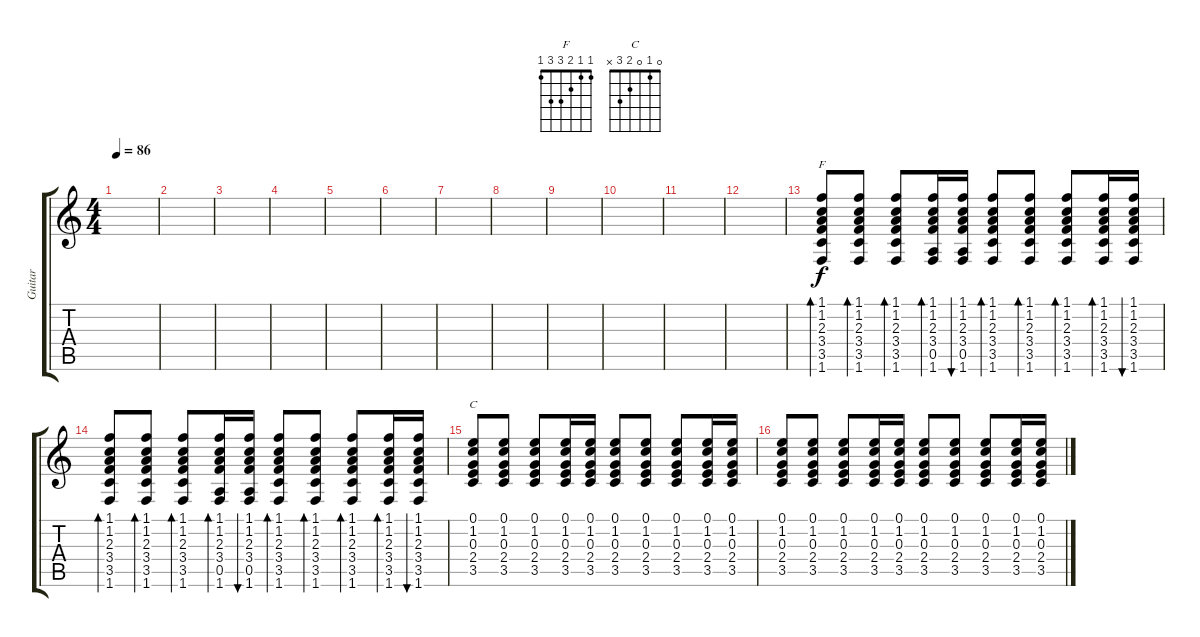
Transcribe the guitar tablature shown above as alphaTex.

\track ("Guitar" "Guitar") {instrument acousticguitarsteel}
\staff {score tabs}
\tuning (E4 B3 G3 D3 A2 E2) {hide}
\chord ("F" 1 1 2 3 3 1)
\chord ("C" 0 1 0 2 3 x)
\ts (4 4)
\tempo 86
\clef g2
\ks c
|
|
|
|
|
|
|
|
|
|
|
|
(1.1 1.2 2.3 3.4 3.5 1.6).8{bd 30 ch "F"} (1.1 1.2 2.3 3.4 3.5 1.6).8{bd 30} (1.1 1.2 2.3 3.4 3.5 1.6).8{bd 30} (1.1 1.2 2.3 3.4 0.5 1.6).16{bd 30} (1.1 1.2 2.3 3.4 0.5 1.6).16{bu 30} (1.1 1.2 2.3 3.4 3.5 1.6).8{bd 30} (1.1 1.2 2.3 3.4 3.5 1.6).8{bd 30} (1.1 1.2 2.3 3.4 3.5 1.6).8{bd 30} (1.1 1.2 2.3 3.4 3.5 1.6).16{bd 30} (1.1 1.2 2.3 3.4 3.5 1.6).16{bu 30} |
(1.1 1.2 2.3 3.4 3.5 1.6).8{bd 30} (1.1 1.2 2.3 3.4 3.5 1.6).8{bd 30} (1.1 1.2 2.3 3.4 3.5 1.6).8{bd 30} (1.1 1.2 2.3 3.4 0.5 1.6).16{bd 30} (1.1 1.2 2.3 3.4 0.5 1.6).16{bu 30} (1.1 1.2 2.3 3.4 3.5 1.6).8{bd 30} (1.1 1.2 2.3 3.4 3.5 1.6).8{bd 30} (1.1 1.2 2.3 3.4 3.5 1.6).8{bd 30} (1.1 1.2 2.3 3.4 3.5 1.6).16{bd 30} (1.1 1.2 2.3 3.4 3.5 1.6).16{bu 30} |
(0.1 1.2 0.3 2.4 3.5).8{ch "C"} (0.1 1.2 0.3 2.4 3.5).8 (0.1 1.2 0.3 2.4 3.5).8 (0.1 1.2 0.3 2.4 3.5).16 (0.1 1.2 0.3 2.4 3.5).16 (0.1 1.2 0.3 2.4 3.5).8 (0.1 1.2 0.3 2.4 3.5).8 (0.1 1.2 0.3 2.4 3.5).8 (0.1 1.2 0.3 2.4 3.5).16 (0.1 1.2 0.3 2.4 3.5).16 |
(0.1 1.2 0.3 2.4 3.5).8 (0.1 1.2 0.3 2.4 3.5).8 (0.1 1.2 0.3 2.4 3.5).8 (0.1 1.2 0.3 2.4 3.5).16 (0.1 1.2 0.3 2.4 3.5).16 (0.1 1.2 0.3 2.4 3.5).8 (0.1 1.2 0.3 2.4 3.5).8 (0.1 1.2 0.3 2.4 3.5).8 (0.1 1.2 0.3 2.4 3.5).16 (0.1 1.2 0.3 2.4 3.5).16
